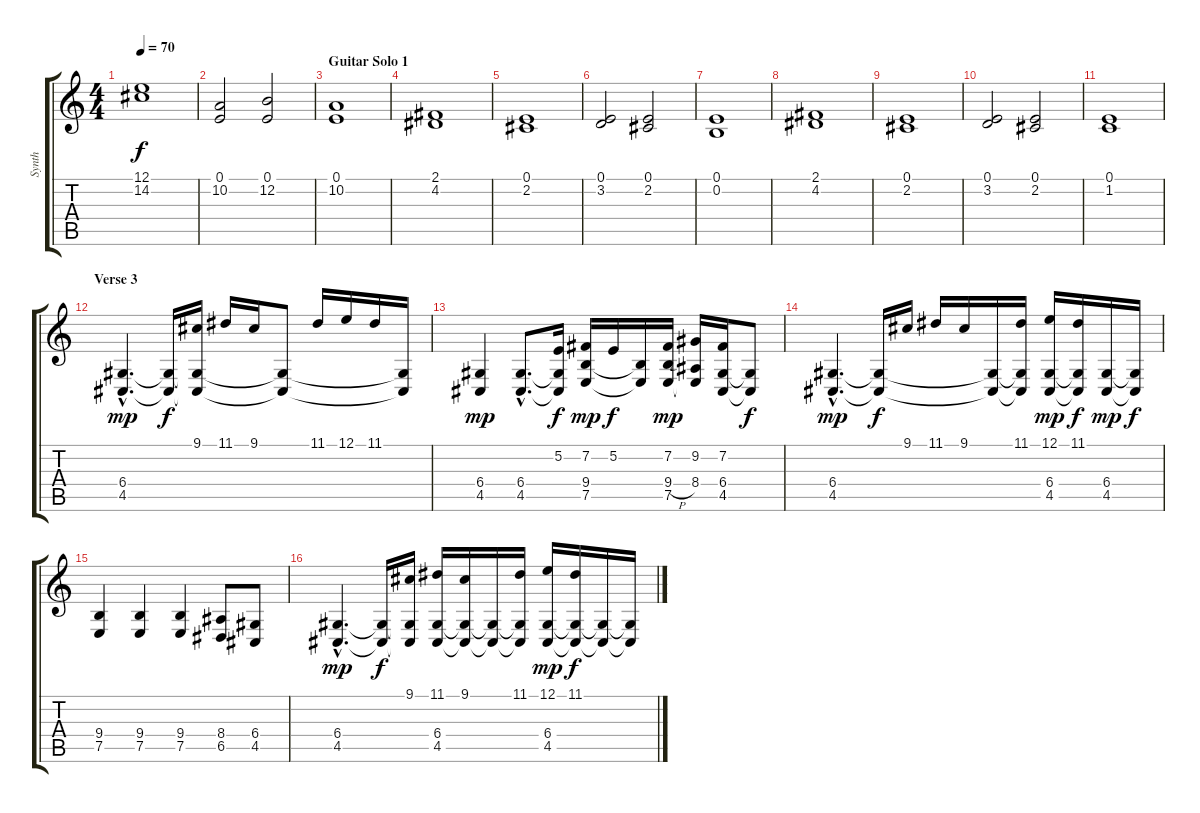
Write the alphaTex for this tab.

\track ("Synth" "Synth") {instrument synthstrings1}
\staff {score tabs}
\tuning (E4 B3 G3 D3 A2 E2) {hide}
\ts (4 4)
\tempo 70
\clef g2
\ks c
(12.1 14.2).1{dy f} |
(0.1 10.2).2 (0.1 12.2).2 |
\section ("" "Guitar Solo 1")
(0.1 10.2).1 |
(2.1 4.2).1 |
(0.1 2.2).1 |
(0.1 3.2).2 (0.1 2.2).2 |
(0.1 0.2).1 |
(2.1 4.2).1 |
(0.1 2.2).1 |
(0.1 3.2).2 (0.1 2.2).2 |
(0.1 1.2).1 |
\section ("" "Verse 3")
(6.4{hac} 4.5{hac}).4{d dy mp} (6.4{t} 4.5{t}).16{dy f} (9.1 6.4{t} 4.5{t}).16 11.1.16 9.1.16 (6.4{t} 4.5{t}).8 11.1.16 12.1.16 11.1.16 (6.4{t} 4.5{t}).16 |
(6.4 4.5).4{dy mp} (6.4{hac} 4.5{hac}).8{d} (5.2 6.4{t} 4.5{t}).16{dy f} (7.2 9.4 7.5).16{dy mp} 5.2.16{dy f} (9.4{t} 7.5{t}).16 (7.2 9.4{h} 7.5).16{dy mp} (9.2 8.4 7.5{t}).16 (7.2 6.4 4.5).16 (6.4{t} 4.5{t}).8{dy f} |
(6.4{hac} 4.5{hac}).4{d dy mp} (6.4{t} 4.5{t}).16{dy f} 9.1.16 11.1.16 9.1.16 (6.4{t} 4.5{t}).16 (11.1 6.4{t} 4.5{t}).16 (12.1 6.4 4.5).16{dy mp} (11.1 6.4{t} 4.5{t}).16{dy f} (6.4 4.5).16{dy mp} (6.4{t} 4.5{t}).16{dy f} |
(9.4 7.5).4 (9.4 7.5).4 (9.4 7.5).4 (8.4 6.5).8 (6.4 4.5).8 |
(6.4{hac} 4.5{hac}).4{d dy mp} (6.4{t} 4.5{t}).16{dy f} (9.1 6.4{t} 4.5{t}).16 (11.1 6.4 4.5).16 (9.1 6.4{t} 4.5{t}).16 (6.4{t} 4.5{t}).16 (11.1 6.4{t} 4.5{t}).16 (12.1 6.4 4.5).16{dy mp} (11.1 6.4{t} 4.5{t}).16{dy f} (6.4{t} 4.5{t}).16 (6.4{t} 4.5{t}).16
